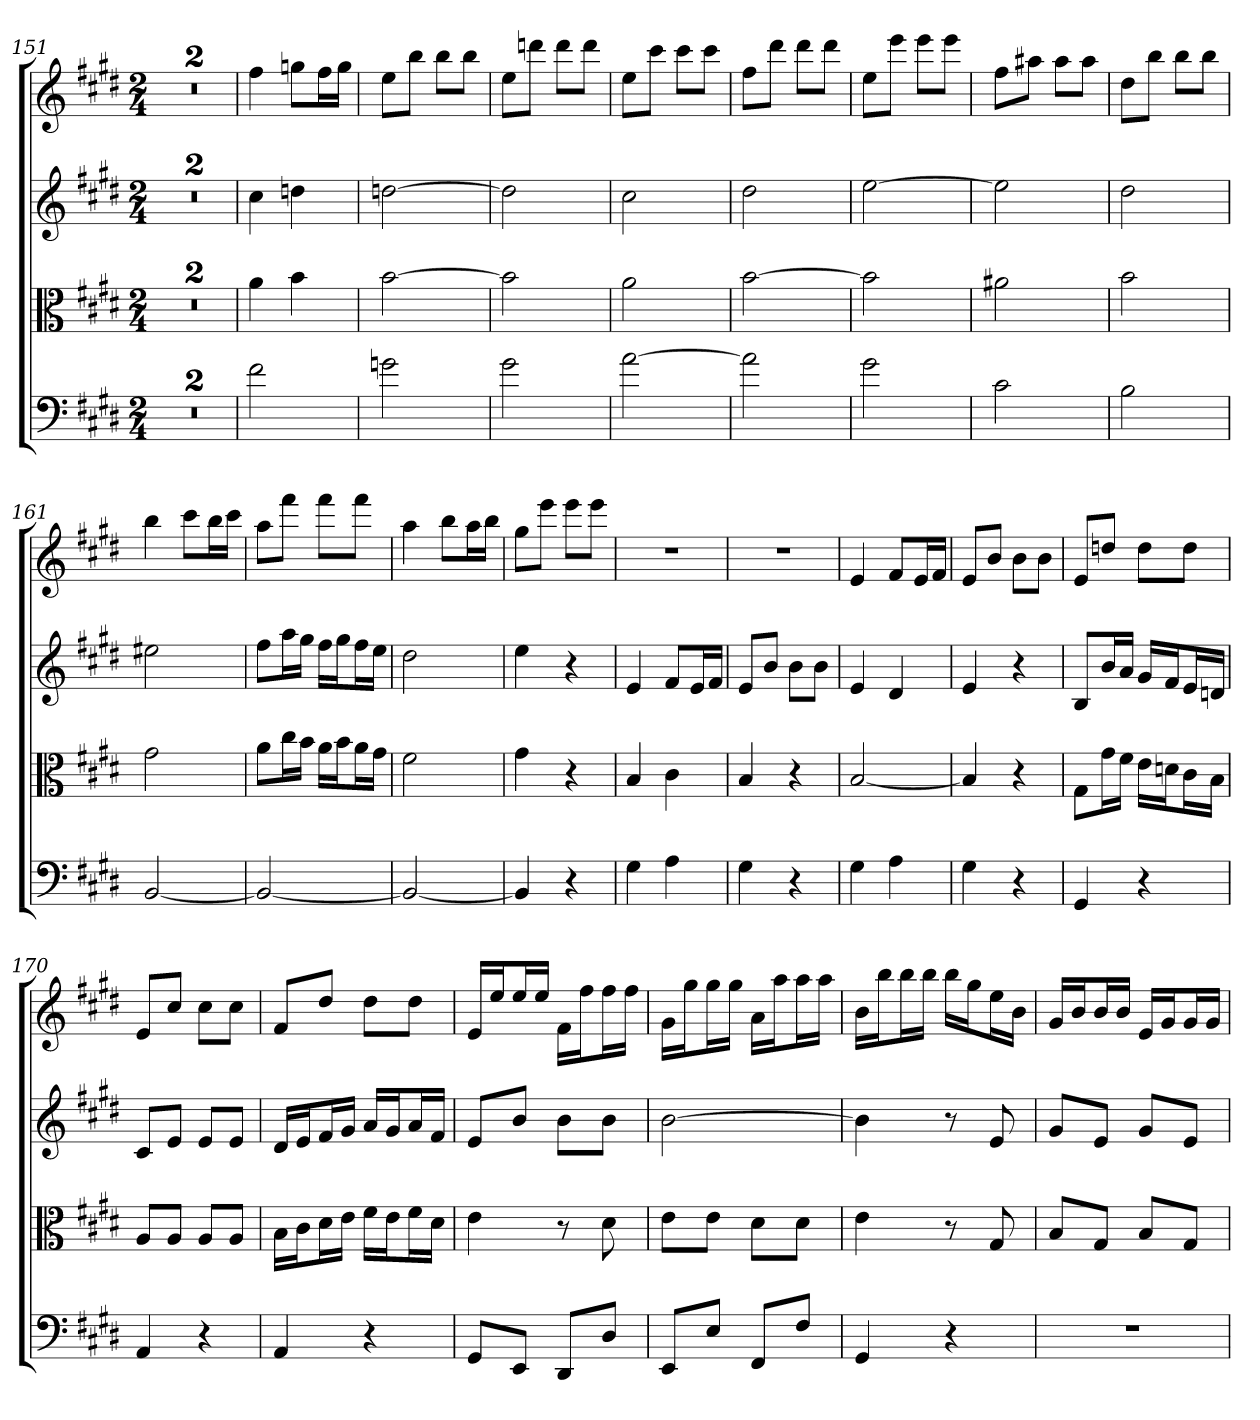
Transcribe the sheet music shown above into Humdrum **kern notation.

**kern	**kern	**kern	**kern
*part4	*part3	*part2	*part1
*staff4	*staff3	*staff2	*staff1
*clefF4	*clefC3	*	*
*k[f#c#g#d#]	*k[f#c#g#d#]	*k[f#c#g#d#]	*k[f#c#g#d#]
*E:	*E:	*E:	*E:
*M2/4	*M2/4	*M2/4	*M2/4
=151	=151	=151	=151
2r	2r	2r	2r
=152	=152	=152	=152
2r	2r	2r	2r
=153	=153	=153	=153
2f#	4a	4cc#	4ff#
.	4b	4ddn	8ggnL
.	.	.	16ff#L
.	.	.	16ggJJ
=154	=154	=154	=154
2gn	[2b	[2ddn	8eeL
.	.	.	8bbJ
.	.	.	8bbL
.	.	.	8bbJ
=155	=155	=155	=155
2g#	2b]	2dd]	8eeL
.	.	.	8dddnJ
.	.	.	8dddL
.	.	.	8dddJ
=156	=156	=156	=156
[2a	2a	2cc#	8eeL
.	.	.	8ccc#J
.	.	.	8ccc#L
.	.	.	8ccc#J
=157	=157	=157	=157
2a]	[2b	2dd#	8ff#L
.	.	.	8ddd#J
.	.	.	8ddd#L
.	.	.	8ddd#J
=158	=158	=158	=158
2g#	2b]	[2ee	8eeL
.	.	.	8eeeJ
.	.	.	8eeeL
.	.	.	8eeeJ
=159	=159	=159	=159
2c#	2a#X	2ee]	8ff#L
.	.	.	8aa#XJ
.	.	.	8aa#L
.	.	.	8aa#J
=160	=160	=160	=160
2B	2b	2dd#	8dd#L
.	.	.	8bbJ
.	.	.	8bbL
.	.	.	8bbJ
=161	=161	=161	=161
[2BB	2g#	2ee#X	4bb
.	.	.	8ccc#L
.	.	.	16bbL
.	.	.	16ccc#JJ
=162	=162	=162	=162
2BB_	8a\L	8ff#L	8aaL
.	16cc#\L	16aaL	8fff#J
.	16b\JJ	16gg#JJ	.
.	16a\LL	16ff#LL	8fff#L
.	16b\J	16gg#J	.
.	16a\L	16ff#L	8fff#J
.	16g#\JJ	16eeJJ	.
=163	=163	=163	=163
2BB_	2f#	2dd#	4aa
.	.	.	8bbL
.	.	.	16aaL
.	.	.	16bbJJ
=164	=164	=164	=164
4BB]	4g#	4ee	8gg#L
.	.	.	8eeeJ
4r	4r	4r	8eeeL
.	.	.	8eeeJ
=165	=165	=165	=165
4G#	4B	4e	2r
4A	4c#	8f#L	.
.	.	16eL	.
.	.	16f#JJ	.
=166	=166	=166	=166
4G#	4B	8eL	2r
.	.	8bJ	.
4r	4r	8bL	.
.	.	8bJ	.
=167	=167	=167	=167
4G#	[2B	4e	4e
4A	.	4d#	8f#L
.	.	.	16eL
.	.	.	16f#JJ
=168	=168	=168	=168
4G#	4B]	4e	8eL
.	.	.	8bJ
4r	4r	4r	8bL
.	.	.	8bJ
=169	=169	=169	=169
4GG#	8G#\L	8BL	8eL
.	16g#\L	16bL	8ddnJ
.	16f#\JJ	16aJJ	.
4r	16e\LL	16g#LL	8ddL
.	16dn\J	16f#J	.
.	16c#\L	16eL	8ddJ
.	16B\JJ	16dnJJ	.
=170	=170	=170	=170
4AA	8A/L	8c#L	8eL
.	8A/J	8eJ	8cc#J
4r	8A/L	8eL	8cc#L
.	8A/J	8eJ	8cc#J
=171	=171	=171	=171
4AA	16B\LL	16d#LL	8f#L
.	16c#\J	16eJ	.
.	16d#\L	16f#L	8dd#J
.	16e\JJ	16g#JJ	.
4r	16f#\LL	16aLL	8dd#L
.	16e\J	16g#J	.
.	16f#\L	16aL	8dd#J
.	16d#\JJ	16f#JJ	.
=172	=172	=172	=172
8GG#/L	4e	8eL	16eLL
.	.	.	16eeJ
8EE/J	.	8bJ	16eeL
.	.	.	16eeJJ
8DD#/L	8r	8bL	16f#LL
.	.	.	16ff#J
8D#/J	8d#	8bJ	16ff#L
.	.	.	16ff#JJ
=173	=173	=173	=173
8EE/L	8e\L	[2b	16g#LL
.	.	.	16gg#J
8E/J	8e\J	.	16gg#L
.	.	.	16gg#JJ
8FF#/L	8d#\L	.	16aLL
.	.	.	16aaJ
8F#/J	8d#\J	.	16aaL
.	.	.	16aaJJ
=174	=174	=174	=174
4GG#	4e	4b]	16bLL
.	.	.	16bbJ
.	.	.	16bbL
.	.	.	16bbJJ
4r	8r	8r	16bbLL
.	.	.	16gg#J
.	8G#	8e	16eeL
.	.	.	16bJJ
=175	=175	=175	=175
2r	8B/L	8g#L	16g#LL
.	.	.	16bJ
.	8G#/J	8eJ	16bL
.	.	.	16bJJ
.	8B/L	8g#L	16eLL
.	.	.	16g#J
.	8G#/J	8eJ	16g#L
.	.	.	16g#JJ
=	=	=	=
*-	*-	*-	*-
